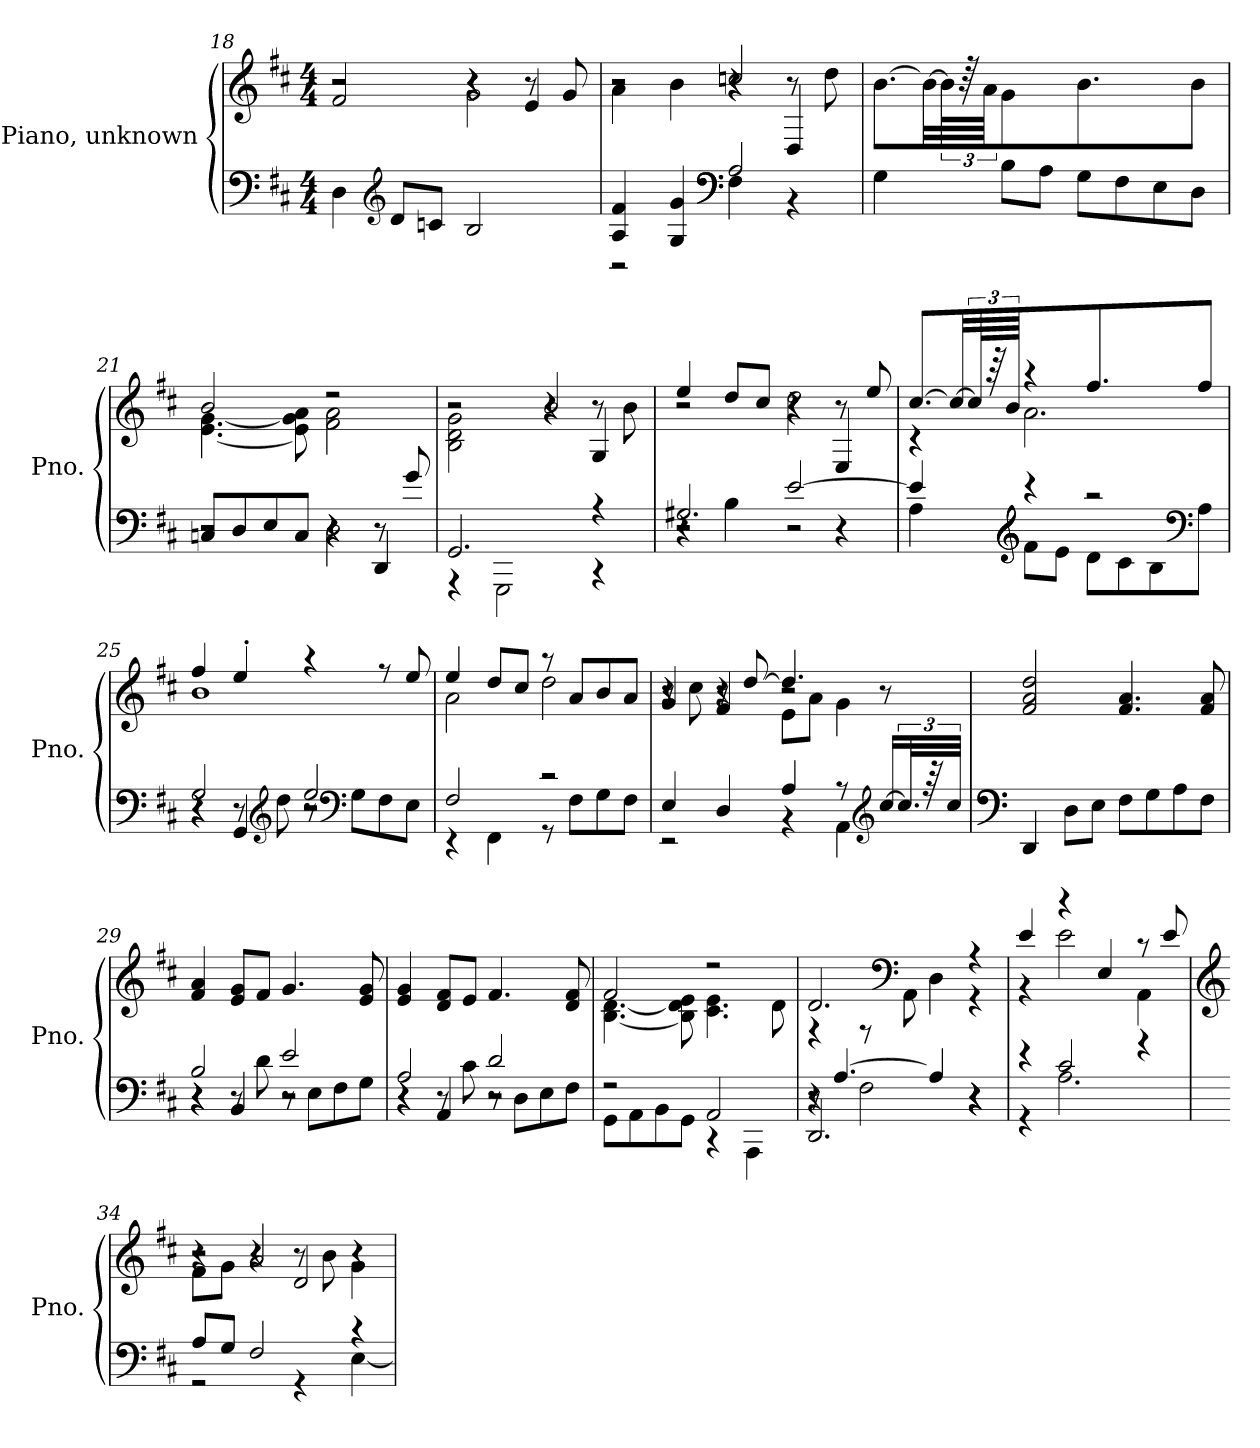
**kern	**kern
*part1	*part1
*staff2	*staff1
*I"Piano, unknown	*
*I'Pno.	*
!!LO:LB:g=z
*clefF4	*clefG2
*k[f#c#]	*k[f#c#]
*M4/4	*M4/4
=18	=18
*	*^
*	*	*^
4D\	2f#/	2r	2r
*clefG2	*	*	*
8d/L	.	.	.
8cn/J	.	.	.
2B/	4r	2g\	4r
.	8r	.	4e/
.	8g/	.	.
=19	=19	=19	=19
*^	*	*	*
4A/ 4f#/	2r	2r	4a\	2r
4G/ 4g/	.	.	4b\	.
*clefF4	*	*	*	*
2A/	4F#\	2ccn/	4r	4r
.	4r	.	8r	4D/
.	.	.	8dd\	.
*v	*v	*	*	*
*	*v	*v	*v
=20	=20
4G\	[8.b\L
.	32b\LL_
.	96b\JJJk]
.	96r
.	96a/
8B\L	4g/
8A\J	.
8G\L	4.b\
8F#\	.
8E\	.
8D\J	8b\
=21	=21
*^	*^
*	*^	*	*
8Cn/L	2r	2r	2b/	[4.e\ [4.g\
8D/	.	.	.	.
8E/	.	.	.	.
8C/J	.	.	.	8e\] 8g\] 8a\
4r	2D\	4r	2r	2f#\ 2a\
8r	.	4DD/	.	.
8g/	.	.	.	.
*	*v	*v	*	*
!!LO:LB:g=z
=22	=22	=22	=22
*	*	*	*^
2.GG/	4r	2r	2B\ 2d\ 2g\	2r
.	2GGG\	.	.	.
.	.	2b/	4r	4r
4r	4r	.	8r	4G/
.	.	.	8b\	.
=23	=23	=23	=23	=23
*	*^	*	*	*
2r	4r	2.G#X/	4ee/	2r	2r
.	4B\	.	8dd/L	.	.
.	.	.	8cc#/J	.	.
[2e/	2r	.	4r	2dd\	4r
.	.	4r	8r	.	4E/
.	.	.	8ee/	.	.
*	*v	*v	*	*	*
*	*	*	*v	*v
=24	=24	=24	=24
4e/]	4A\	[8.cc#/L	4r
.	.	32cc#/LL_	.
.	.	96cc#/JJJk]	.
.	.	96r	.
.	.	96b/	.
*clefG2	*	*	*
4r	8f#\L	4r	2.a\
.	8e\J	.	.
2r	8d\L	4.ff#/	.
.	8c#\	.	.
.	8B\	.	.
*clefF4	*	*	*
.	8A\J	8ff#/	.
=25	=25	=25	=25
*	*^	*	*
2G/	4r	4r	4ff#/	1b
.	8r	4GG/	4ee'/	.
*clefG2	*	*	*	*
.	8dd\	.	.	.
2ee/	8r	2r	4r	.
*clefF4	*	*	*	*
.	8G\L	.	.	.
.	8F#\	.	8r	.
.	8E\J	.	8ee/	.
*	*v	*v	*	*
!!LO:LB:g=z	!!
=26	=26	=26	=26
2F#/	4r	4ee/	2a\
.	4FF#\	8dd/L	.
.	.	8cc#/J	.
2r	8r	8r	2dd\
.	8F#\L	8a/L	.
.	8G\	8b/	.
.	8F#\J	8a/J	.
=27	=27	=27	=27
*	*	*	*^
4E/	2r	4r	8r	4g/
.	.	.	8cc#\	.
4D/	.	8r	4r	4f#/
.	.	[8dd/	.	.
4A/	4r	4.dd/]	8e\L	2r
.	.	.	8a\J	.
8r	4AA\	.	4g\	.
*clefG2	*	*	*	*
[16cc#/LL	.	8r	.	.
48.cc#/JJk]	.	.	.	.
96r	.	.	.	.
48cc#/	.	.	.	.
*v	*v	*	*	*
*	*v	*v	*v
=28	=28
*clefF4	*
4DD/	2f#/ 2a/ 2dd/
8D\L	.
8E\J	.
8F#\L	4.f#/ 4.a/
8G\	.
8A\	.
8F#\J	8f#/ 8a/
=29	=29
*^	*
*	*^	*
2B/	4r	4r	4f#/ 4a/
.	8r	4BB/	8e/ 8g/L
.	8d\	.	8f#/J
2e/	8r	2r	4.g/
.	8E\L	.	.
.	8F#\	.	.
.	8G\J	.	8e/ 8g/
!!LO:PB:g=z
=30	=30	=30	=30
2A/	4r	4r	4e/ 4g/
.	8r	4AA/	8d/ 8f#/L
.	8c#\	.	8e/J
2d/	8r	2r	4.f#/
.	8D\L	.	.
.	8E\	.	.
.	8F#\J	.	8d/ 8f#/
*	*v	*v	*
=31	=31	=31
*	*	*^
2r	8GG\L	2f#/	[4.B\ [4.d\
.	8AA\	.	.
.	8BB\	.	.
.	8GG\J	.	8B\] 8d\] 8e\
2AA/	4r	2r	4.c#\ 4.e\
.	4AAA\	.	.
.	.	.	8d\
=32	=32	=32	=32
*	*^	*	*
8r	4r	2.DD/	2.d/	4r
[4.A/	.	.	.	.
.	2F#\	.	.	8r
*	*	*	*clefF4	*
.	.	.	.	8AA\
4A/]	.	.	.	4D\
4r	4r	4r	4r	4r
*	*v	*v	*	*
=33	=33	=33	=33
4r	4r	4e/	4r
2c#/	2.A\	4r	2e\
.	.	4E/	.
4r	.	8r	4AA\
.	.	8e/	.
*	*	*v	*v
=34	=34	=34
*	*	*clefG2
*	*	*^
*	*	*	*^
8A/L	2r	4r	8f#\L	2r
8G/J	.	.	8g\J	.
2F#/	.	2a/	4r	.
.	4r	.	8r	2d/
.	.	.	8b\	.
4r	[4E\	4r	4g\	.
*v	*v	*	*	*
*	*v	*v	*v
=	=
*-	*-
